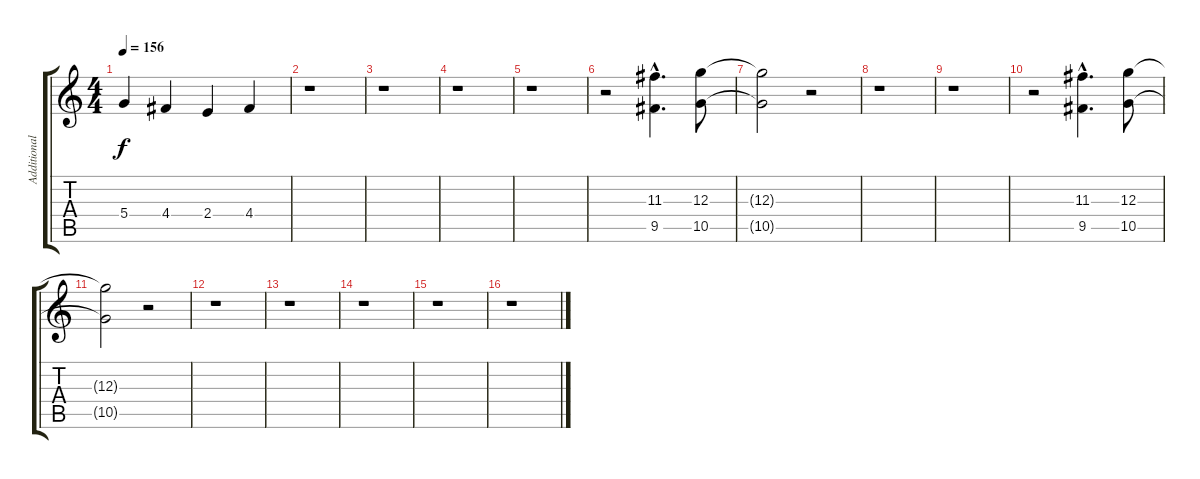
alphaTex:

\track ("Additional Guitar" "Additional") {instrument overdrivenguitar}
\staff {score tabs}
\tuning (E4 B3 G3 D3 A2 E2) {hide}
\ts (4 4)
\tempo 156
\clef g2
\ks c
5.4{t}.4{dy f} 4.4.4 2.4.4 4.4.4 |
r.1 |
r.1 |
r.1 |
r.1 |
r.2 (11.3{hac} 9.5{hac}).4{d} (12.3 10.5).8 |
(12.3{t} 10.5{t}).2 r.2 |
r.1 |
r.1 |
r.2 (11.3{hac} 9.5{hac}).4{d} (12.3 10.5).8 |
(12.3{t} 10.5{t}).2 r.2 |
r.1 |
r.1 |
r.1 |
r.1 |
r.1
